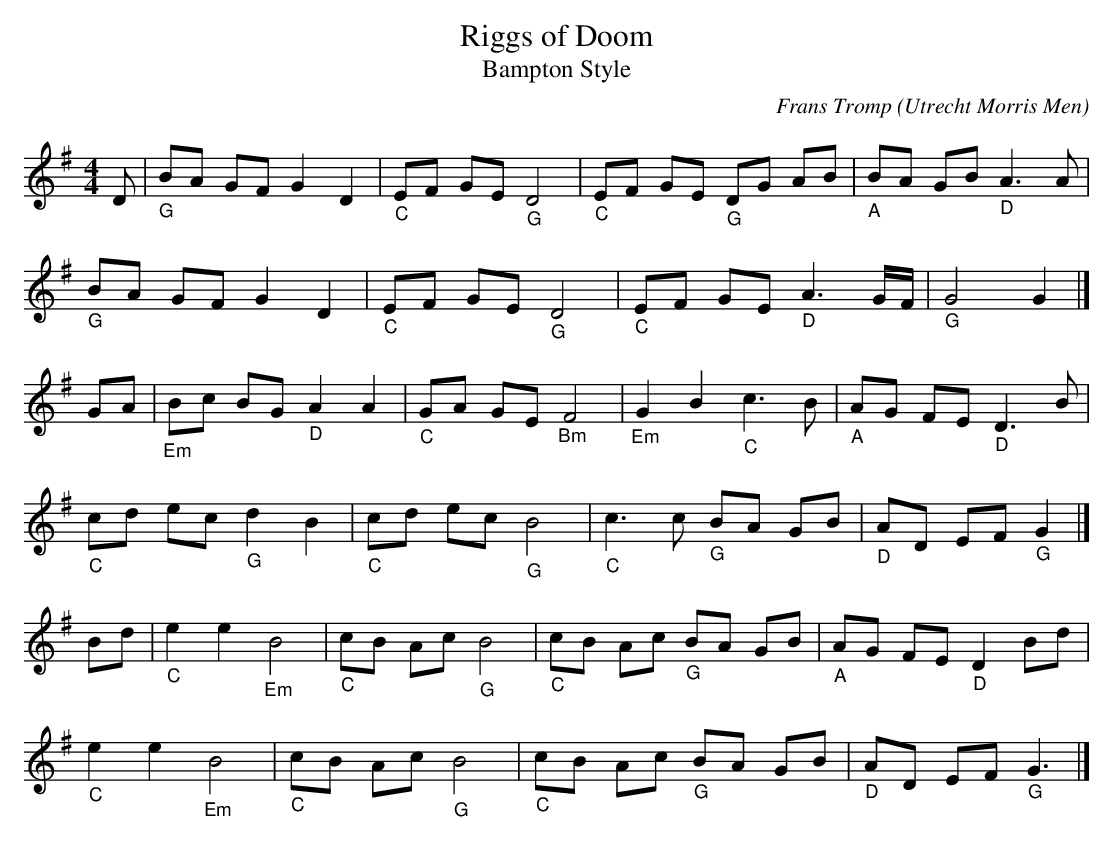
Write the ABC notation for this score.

X:1
T:Riggs of Doom
T:Bampton Style
C:Frans Tromp
O:Utrecht Morris Men
M:4/4
L:1/8
K:G
D | "_G"BA GF G2 D2 |"_C"EF GE "_G"D4 | "_C"EF GE "_G"DG AB | "_A"BA GB "_D"A3 A |
"_G"BA GF G2 D2 |"_C"EF GE "_G"D4 | "_C"EF GE "_D"A3 G/F/ | "_G"G4 G2 |]
GA | "_Em"Bc BG "_D"A2 A2 | "_C" GA GE "_Bm"F4 | "_Em"G2 B2 "_C"c3 B | "_A"AG FE "_D" D3 B |
"_C"cd ec "_G"d2 B2 |"_C"cd ec "_G"B4 | "_C"c3 c "_G"BA GB | "_D"AD EF "_G"G2 |]
Bd | "_C"e2 e2 "_Em"B4 | "_C"cB Ac "_G"B4 | "_C"cB Ac "_G"BA GB | "_A"AG FE "_D"D2 Bd |
"_C" e2 e2 "_Em"B4 |  "_C"cB Ac "_G"B4 | "_C"cB Ac "_G"BA GB | "_D"AD EF "_G"G3 |]
